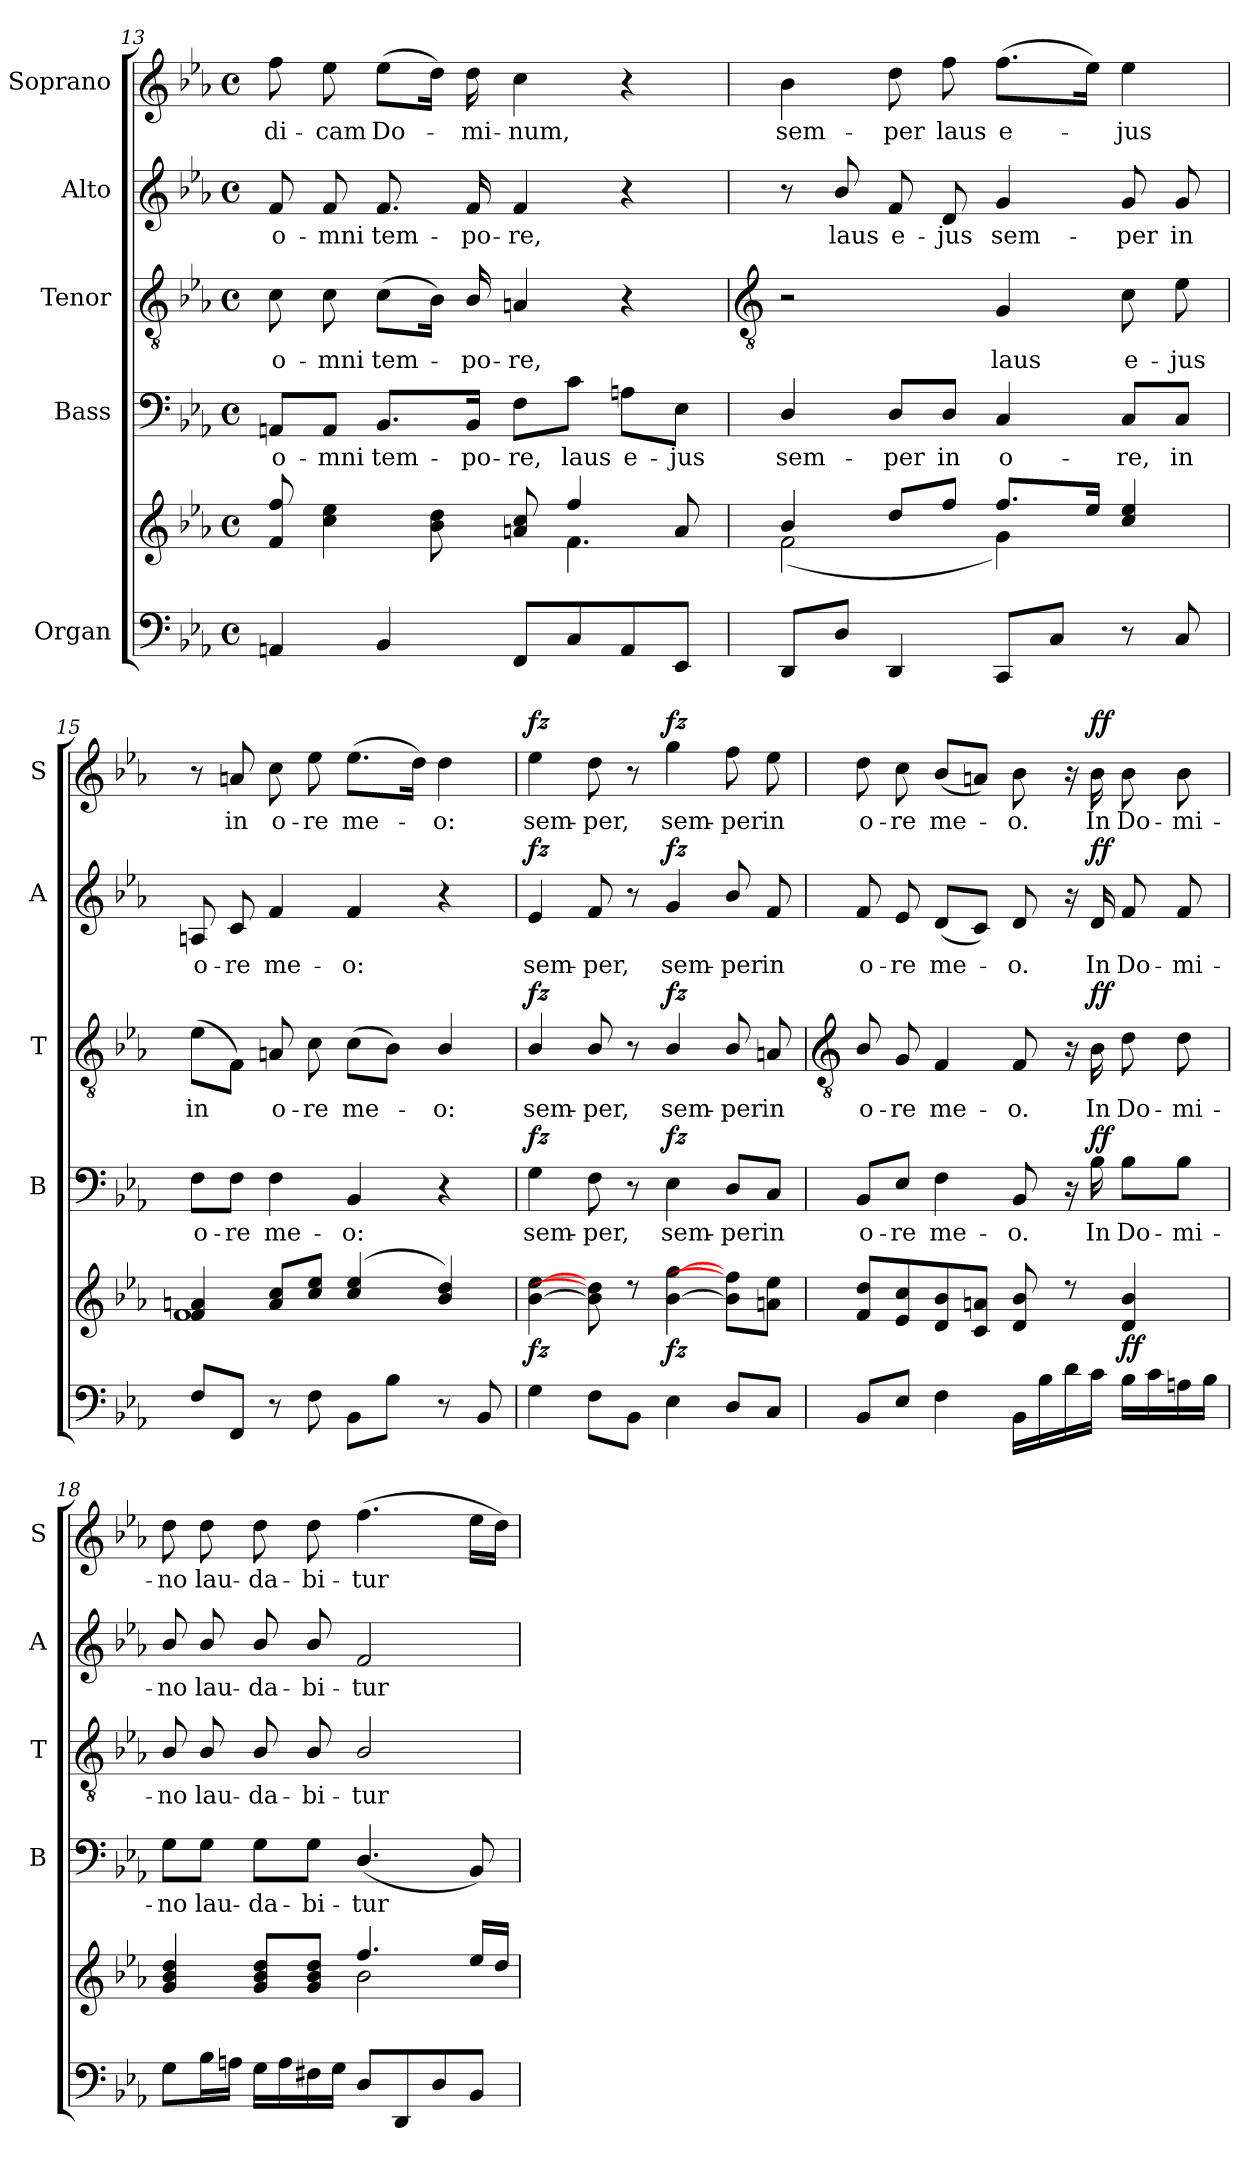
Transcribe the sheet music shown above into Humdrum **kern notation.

**kern	**kern	**dynam	**kern	**text	**dynam	**kern	**text	**dynam	**kern	**text	**dynam	**kern	**text	**dynam
*part5	*part5	*part5	*part4	*part4	*part4	*part3	*part3	*part3	*part2	*part2	*part2	*part1	*part1	*part1
*staff6	*staff5	*staff5/6	*staff4	*staff4	*staff4	*staff3	*staff3	*staff3	*staff2	*staff2	*staff2	*staff1	*staff1	*staff1
*I"Organ	*	*	*I"Bass	*	*	*I"Tenor	*	*	*I"Alto	*	*	*I"Soprano	*	*
*	*	*	*I'B	*	*	*I'T	*	*	*I'A	*	*	*I'S	*	*
*clefF4	*clefG2	*	*clefF4	*	*	*clefGv2	*	*	*clefG2	*	*	*clefG2	*	*
*k[b-e-a-]	*k[b-e-a-]	*	*k[b-e-a-]	*	*	*k[b-e-a-]	*	*	*k[b-e-a-]	*	*	*k[b-e-a-]	*	*
*E-:	*E-:	*	*E-:	*	*	*E-:	*	*	*E-:	*	*	*E-:	*	*
*M4/4	*M4/4	*	*M4/4	*	*	*M4/4	*	*	*M4/4	*	*	*M4/4	*	*
*met(c)	*met(c)	*	*met(c)	*	*	*met(c)	*	*	*met(c)	*	*	*met(c)	*	*
=13	=13	=13	=13	=13	=13	=13	=13	=13	=13	=13	=13	=13	=13	=13
*	*^	*	*	*	*	*	*	*	*	*	*	*	*	*
!	!	!	!	!	!LO:LY:b	!	!	!LO:LY:b	!	!	!LO:LY:b	!	!	!LO:LY:b	!
4AAn	8f/ 8ff/	2ryy	.	8AAn/L	o-	.	8c	o-	.	8f	o-	.	8ff	-di-	.
!	!	!	!	!	!LO:LY:b	!	!	!LO:LY:b	!	!	!LO:LY:b	!	!	!LO:LY:b	!
.	4cc\ 4ee-\	.	.	8AA/J	-mni	.	8c	-mni	.	8f	-mni	.	8ee-	-cam	.
!	!	!	!	!	!LO:LY:b	!	!	!LO:LY:b	!	!	!LO:LY:b	!	!	!LO:LY:b	!
4BB-	.	.	.	8.BB-/L	tem-	.	(>8cL	tem-	.	8.f	tem-	.	(>8ee-L	Do-	.
.	8b-\ 8dd\	.	.	.	.	.	16B-J)	.	.	.	.	.	16ddJ)	.	.
!	!	!	!	!	!LO:LY:b	!	!	!LO:LY:b	!	!	!LO:LY:b	!	!	!LO:LY:b	!
.	.	.	.	16BB-/Jk	-po-	.	16B-/	po-	.	16f	-po-	.	16dd	mi-	.
!	!	!	!	!	!LO:LY:b	!	!	!LO:LY:b	!	!	!LO:LY:b	!	!	!LO:LY:b	!
8FFL	8an/ 8cc/	8ryy	.	8F\L	-re,	.	4An	-re,	.	4f	-re,	.	4cc	-num,	.
!	!	!	!	!	!LO:LY:b	!	!	!	!	!	!	!	!	!	!
8C	4ff/	4.f\	.	8c\J	laus	.	.	.	.	.	.	.	.	.	.
!	!	!	!	!	!LO:LY:b	!	!	!	!	!	!	!	!	!	!
8AA	.	.	.	8An\L	e-	.	4r	.	.	4r	.	.	4r	.	.
!	!	!	!	!	!LO:LY:b	!	!	!	!	!	!	!	!	!	!
8EE-J	8a/	.	.	8E-\J	-jus	.	.	.	.	.	.	.	.	.	.
!!LO:LB:g=z
=14	=14	=14	=14	=14	=14	=14	=14	=14	=14	=14	=14	=14	=14	=14	=14
*	*	*	*	*	*	*	*clefGv2	*	*	*	*	*	*	*	*
!	!	!	!	!	!LO:LY:b	!	!	!	!	!	!	!	!	!LO:LY:b	!
8DDL	4b-/	(<2f\	.	4D/	sem-	.	2r	.	.	8r	.	.	4b-	sem-	.
!	!	!	!	!	!	!	!	!	!	!	!LO:LY:b	!	!	!	!
8DJ	.	.	.	.	.	.	.	.	.	8b-/	laus	.	.	.	.
!	!	!	!	!	!LO:LY:b	!	!	!	!	!	!LO:LY:b	!	!	!LO:LY:b	!
4DD	8dd/L	.	.	8D/L	-per	.	.	.	.	8f	e-	.	8dd	-per	.
!	!	!	!	!	!LO:LY:b	!	!	!	!	!	!LO:LY:b	!	!	!LO:LY:b	!
.	8ff/J	.	.	8D/J	in	.	.	.	.	8d	-jus	.	8ff	laus	.
!	!	!	!	!	!LO:LY:b	!	!	!LO:LY:b	!	!	!LO:LY:b	!	!	!LO:LY:b	!
8CCL	8.ff/L	4g\)	.	4C	o-	.	4G	laus	.	4g	sem-	.	(>8.ffL	e-	.
8CJ	.	.	.	.	.	.	.	.	.	.	.	.	.	.	.
.	16ee-/J	.	.	.	.	.	.	.	.	.	.	.	16ee-J)	.	.
!	!	!	!	!	!LO:LY:b	!	!	!LO:LY:b	!	!	!LO:LY:b	!	!	!LO:LY:b	!
8r	4cc/ 4ee-/	4ryy	.	8C/L	-re,	.	8c	e-	.	8g	-per	.	4ee-	jus	.
!	!	!	!	!	!LO:LY:b	!	!	!LO:LY:b	!	!	!LO:LY:b	!	!	!	!
8C	.	.	.	8C/J	in	.	8e-	-jus	.	8g	in	.	.	.	.
=15	=15	=15	=15	=15	=15	=15	=15	=15	=15	=15	=15	=15	=15	=15	=15
!	!	!	!	!	!LO:LY:b	!	!	!LO:LY:b	!	!	!LO:LY:b	!	!	!	!
8FL	4f/ 4an/	1f\	.	8F\L	o-	.	(8e-L	in	.	8An	o-	.	8r	.	.
!	!	!	!	!	!LO:LY:b	!	!	!	!	!	!LO:LY:b	!	!	!LO:LY:b	!
8FFJ	.	.	.	8F\J	-re	.	8FJ)	.	.	8c	-re	.	8an	in	.
!	!	!	!	!	!LO:LY:b	!	!	!LO:LY:b	!	!	!LO:LY:b	!	!	!LO:LY:b	!
8r	8a/ 8cc/L	.	.	4F	me-	.	8An	o-	.	4f	me-	.	8cc	o-	.
!	!	!	!	!	!	!	!	!LO:LY:b	!	!	!	!	!	!LO:LY:b	!
8F	8cc/ 8ee-/J	.	.	.	.	.	8c	-re	.	.	.	.	8ee-	-re	.
!	!	!	!	!	!LO:LY:b	!	!	!LO:LY:b	!	!	!LO:LY:b	!	!	!LO:LY:b	!
8BB-L	(>4cc/ 4ee-/	.	.	4BB-	-o:	.	(>8cL	me-	.	4f	-o:	.	(>8.ee-L	me-	.
8B-J	.	.	.	.	.	.	8B-J)	.	.	.	.	.	.	.	.
.	.	.	.	.	.	.	.	.	.	.	.	.	16ddJ)	.	.
!	!	!	!	!	!	!	!	!LO:LY:b	!	!	!	!	!	!LO:LY:b	!
8r	4b-/ 4dd/)	.	.	4r	.	.	4B-/	o:	.	4r	.	.	4dd	o:	.
8BB-	.	.	.	.	.	.	.	.	.	.	.	.	.	.	.
=16	=16	=16	=16	=16	=16	=16	=16	=16	=16	=16	=16	=16	=16	=16	=16
!	!	!	!LO:DY:b	!	!LO:LY:b	!LO:DY:b	!	!LO:LY:b	!LO:DY:b	!	!LO:LY:b	!LO:DY:b	!	!LO:LY:b	!LO:DY:b
4G	[4b-\ [4ee-\	1ryy	fz	4G	sem-	fz	4B-/	sem-	fz	4e-	sem-	fz	4ee-	sem-	fz
!	!	!	!	!	!LO:LY:b	!	!	!LO:LY:b	!	!	!LO:LY:b	!	!	!LO:LY:b	!
8FL	8b-\] 8dd\]	.	.	8F	-per,	.	8B-/	-per,	.	8f	-per,	.	8dd	-per,	.
8BB-J	8r	.	.	8r	.	.	8r	.	.	8r	.	.	8r	.	.
!	!	!	!LO:DY:b	!	!LO:LY:b	!LO:DY:b	!	!LO:LY:b	!LO:DY:b	!	!LO:LY:b	!LO:DY:b	!	!LO:LY:b	!LO:DY:b
4E-	[4b-\ [4gg\	.	fz	4E-	sem-	fz	4B-/	sem-	fz	4g	sem-	fz	4gg	sem-	fz
!	!	!	!	!	!LO:LY:b	!	!	!LO:LY:b	!	!	!LO:LY:b	!	!	!LO:LY:b	!
8DL	8b-\] 8ff\]L	.	.	8D/L	-per	.	8B-/	-per	.	8b-/	-per	.	8ff	-per	.
!	!	!	!	!	!LO:LY:b	!	!	!LO:LY:b	!	!	!LO:LY:b	!	!	!LO:LY:b	!
8CJ	8an\ 8ee-\J	.	.	8C/J	in	.	8An	in	.	8f	in	.	8ee-	in	.
!!LO:LB:g=z
=17	=17	=17	=17	=17	=17	=17	=17	=17	=17	=17	=17	=17	=17	=17	=17
*	*	*	*	*	*	*	*clefGv2	*	*	*	*	*	*	*	*
!	!	!	!	!	!LO:LY:b	!	!	!LO:LY:b	!	!	!LO:LY:b	!	!	!LO:LY:b	!
8BB-L	8f/ 8dd/L	1ryy	.	8BB-/L	o-	.	8B-/	o-	.	8f	o-	.	8dd	o-	.
!	!	!	!	!	!LO:LY:b	!	!	!LO:LY:b	!	!	!LO:LY:b	!	!	!LO:LY:b	!
8E-J	8e-/ 8cc/	.	.	8E-/J	-re	.	8G	-re	.	8e-	-re	.	8cc	-re	.
!	!	!	!	!	!LO:LY:b	!	!	!LO:LY:b	!	!	!LO:LY:b	!	!	!LO:LY:b	!
4F	8d/ 8b-/	.	.	4F	me-	.	4F	me-	.	(<8dL	me-	.	(<8b-L	me-	.
.	8c/ 8an/J	.	.	.	.	.	.	.	.	8cJ)	.	.	8anJ)	.	.
!	!	!	!	!	!LO:LY:b	!	!	!LO:LY:b	!	!	!LO:LY:b	!	!	!LO:LY:b	!
16BB-LL	8d/ 8b-/	.	.	8BB-	-o.	.	8F	-o.	.	8d	o.	.	8b-	o.	.
16B-	.	.	.	.	.	.	.	.	.	.	.	.	.	.	.
16d	8r	.	.	16r	.	.	16r	.	.	16r	.	.	16r	.	.
!	!	!	!	!	!LO:LY:b	!LO:DY:b	!	!LO:LY:b	!LO:DY:b	!	!LO:LY:b	!LO:DY:b	!	!LO:LY:b	!LO:DY:b
16cJJ	.	.	.	16B-	In	ff	16B-	In	ff	16d	In	ff	16b-	In	ff
!	!	!	!LO:DY:b	!	!LO:LY:b	!	!	!LO:LY:b	!	!	!LO:LY:b	!	!	!LO:LY:b	!
16B-LL	4d/ 4b-/	.	ff	8B-\L	Do-	.	8d	Do-	.	8f	Do-	.	8b-	Do-	.
16c	.	.	.	.	.	.	.	.	.	.	.	.	.	.	.
!	!	!	!	!	!LO:LY:b	!	!	!LO:LY:b	!	!	!LO:LY:b	!	!	!LO:LY:b	!
16An	.	.	.	8B-\J	-mi-	.	8d	-mi-	.	8f	-mi-	.	8b-	-mi-	.
16B-JJ	.	.	.	.	.	.	.	.	.	.	.	.	.	.	.
=18	=18	=18	=18	=18	=18	=18	=18	=18	=18	=18	=18	=18	=18	=18	=18
!	!	!	!	!	!LO:LY:b	!	!	!LO:LY:b	!	!	!LO:LY:b	!	!	!LO:LY:b	!
8GL	4g/ 4b-/ 4dd/	2ryy	.	8G\L	-no	.	8B-/	-no	.	8b-/	-no	.	8dd	-no	.
!	!	!	!	!	!LO:LY:b	!	!	!LO:LY:b	!	!	!LO:LY:b	!	!	!LO:LY:b	!
16B-L	.	.	.	8G\J	lau-	.	8B-/	lau-	.	8b-/	lau-	.	8dd	lau-	.
16AnJJ	.	.	.	.	.	.	.	.	.	.	.	.	.	.	.
!	!	!	!	!	!LO:LY:b	!	!	!LO:LY:b	!	!	!LO:LY:b	!	!	!LO:LY:b	!
16GLL	8g/ 8b-/ 8dd/L	.	.	8G\L	-da-	.	8B-/	-da-	.	8b-/	-da-	.	8dd	-da-	.
16A	.	.	.	.	.	.	.	.	.	.	.	.	.	.	.
!	!	!	!	!	!LO:LY:b	!	!	!LO:LY:b	!	!	!LO:LY:b	!	!	!LO:LY:b	!
16F#X	8g/ 8b-/ 8dd/J	.	.	8G\J	-bi-	.	8B-/	-bi-	.	8b-/	-bi-	.	8dd	-bi-	.
16GJJ	.	.	.	.	.	.	.	.	.	.	.	.	.	.	.
!	!	!	!	!	!LO:LY:b	!	!	!LO:LY:b	!	!	!LO:LY:b	!	!	!LO:LY:b	!
8DL	4.ff/	2b-\	.	(<4.D/	-tur	.	2B-/	-tur	.	2f	-tur	.	(>4.ff	-tur	.
8DD	.	.	.	.	.	.	.	.	.	.	.	.	.	.	.
8D	.	.	.	.	.	.	.	.	.	.	.	.	.	.	.
8BB-J	16ee-/LL	.	.	8BB-)	.	.	.	.	.	.	.	.	16ee-LL	.	.
.	16dd/JJ	.	.	.	.	.	.	.	.	.	.	.	16ddJJ)	.	.
*	*v	*v	*	*	*	*	*	*	*	*	*	*	*	*	*
=	=	=	=	=	=	=	=	=	=	=	=	=	=	=
*-	*-	*-	*-	*-	*-	*-	*-	*-	*-	*-	*-	*-	*-	*-
